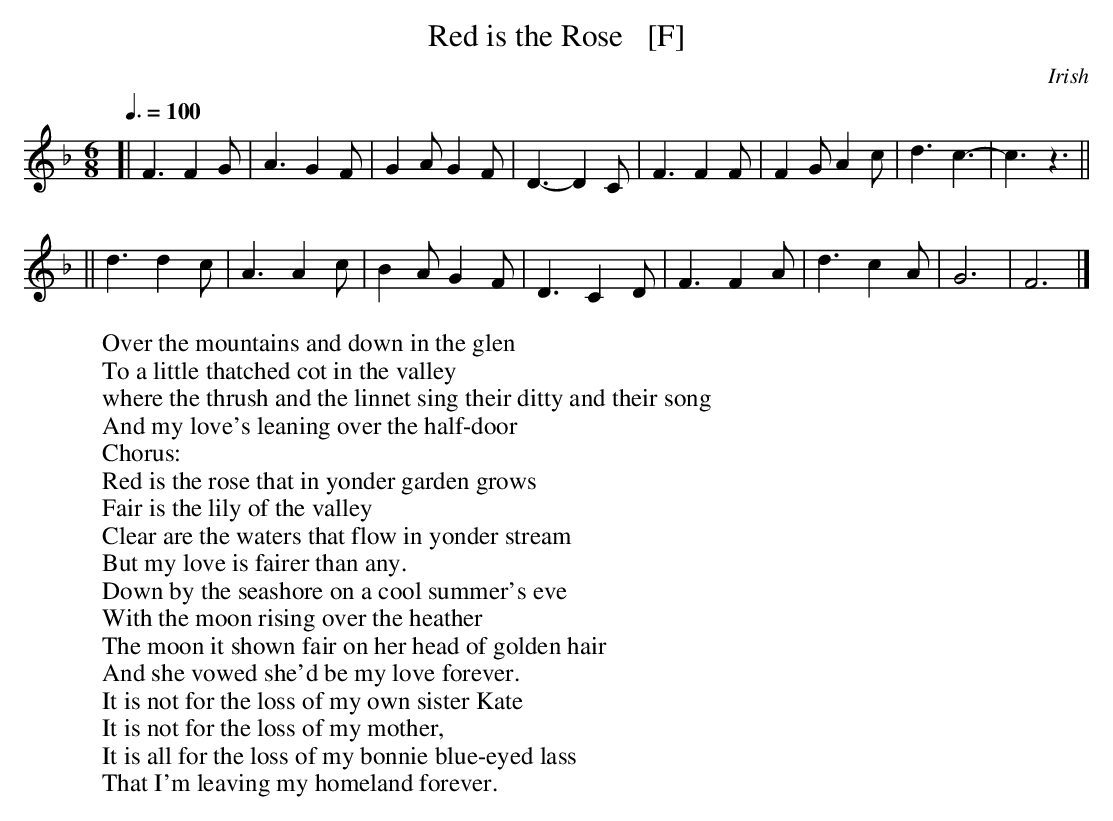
X:1
T: Red is the Rose   [F]
O: Irish
M: 6/8
L: 1/8
Q: 3/8=100
K: F
[| F3 F2G | A3 G2F | G2A G2F | D3- D2C- | F3 F2F | F2G A2c | d3 c3- | c3 z3 ||
|| d3 d2c | A3 A2c | B2A G2F | D3  C2-D | F3 F2A | d3  c2A | G6     | F6 |]
W: Over the mountains and down in the glen
W: To a little thatched cot in the valley
W: where the thrush and the linnet sing their ditty and their song
W: And my love's leaning over the half-door
W
W: Chorus:
W: Red is the rose that in yonder garden grows
W: Fair is the lily of the valley
W: Clear are the waters that flow in yonder stream
W: But my love is fairer than any.
W
W: Down by the seashore on a cool summer's eve
W: With the moon rising over the heather
W: The moon it shown fair on her head of golden hair
W: And she vowed she'd be my love forever.
W
W: It is not for the loss of my own sister Kate
W: It is not for the loss of my mother,
W: It is all for the loss of my bonnie blue-eyed lass
W: That I'm leaving my homeland forever.
